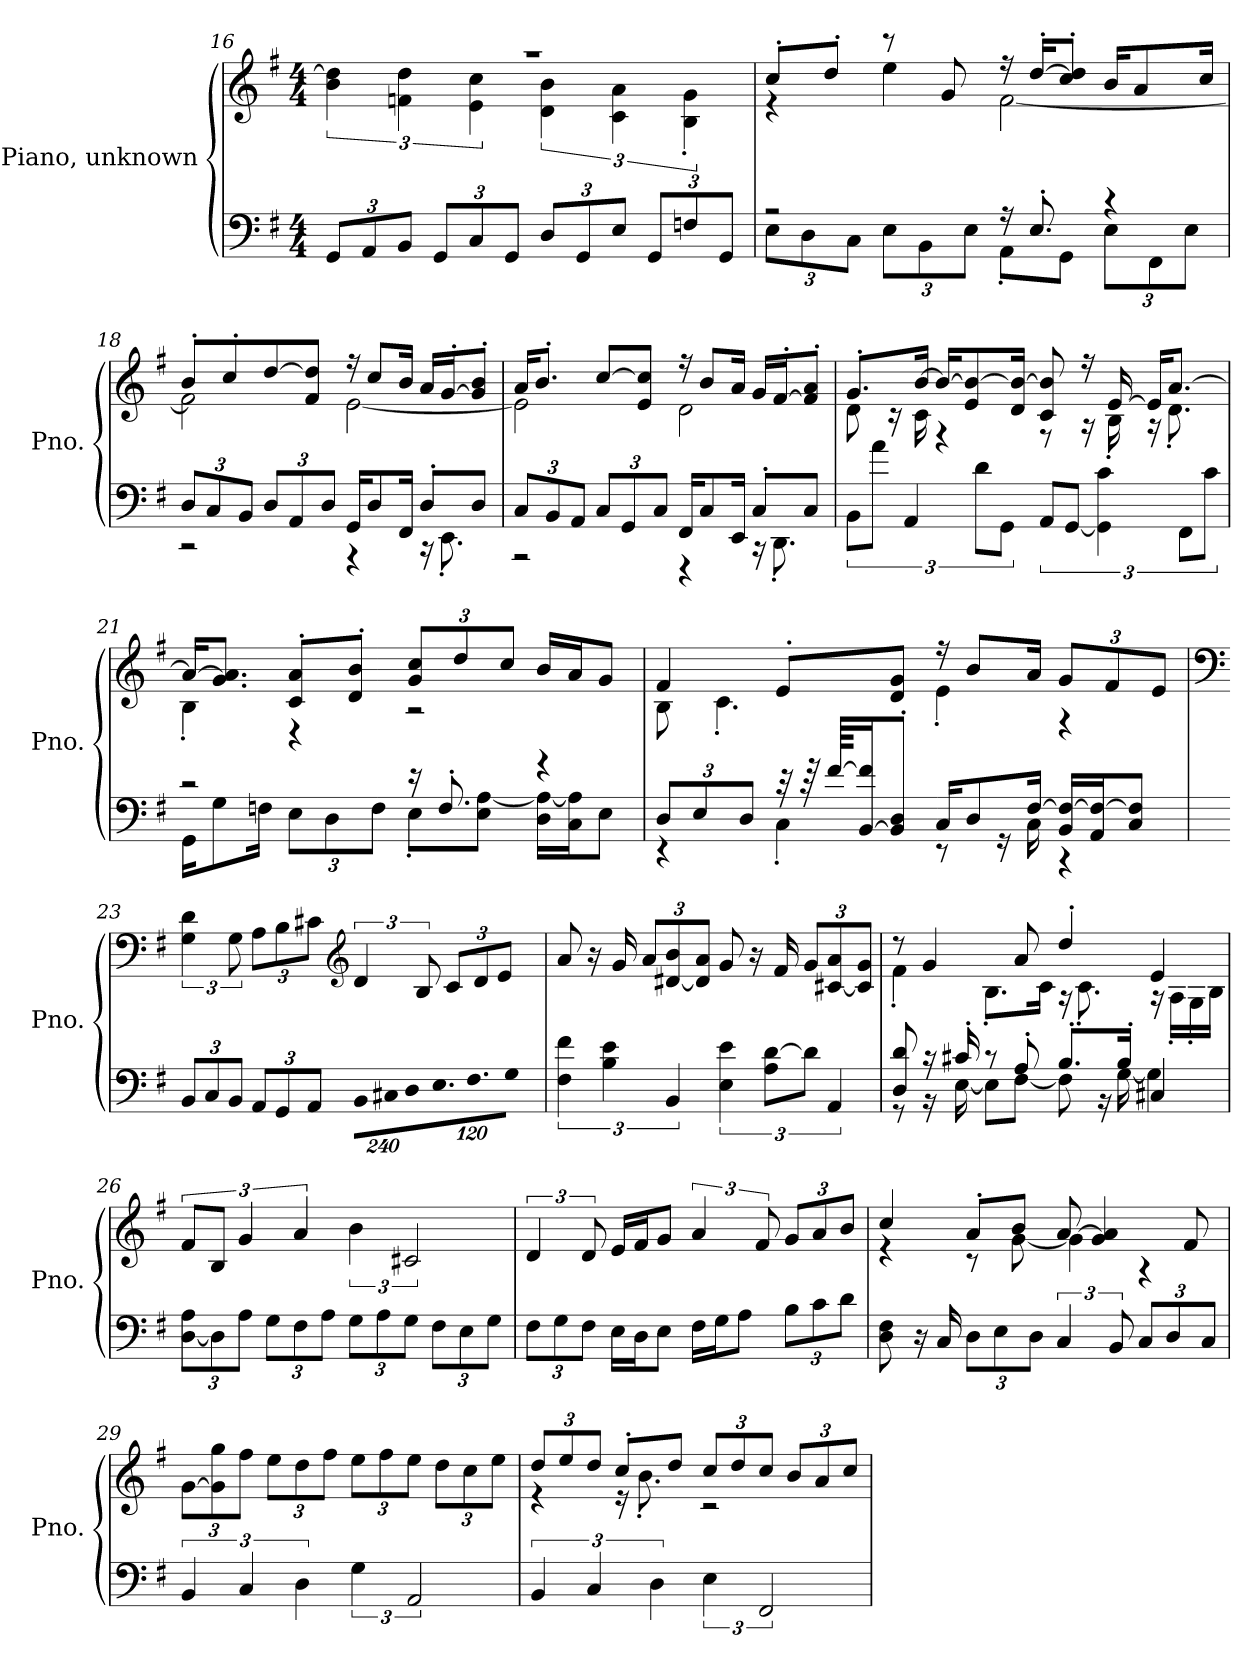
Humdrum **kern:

**kern	**kern
*part1	*part1
*staff2	*staff1
*I"Piano, unknown	*
*I'Pno.	*
!!LO:LB:g=z
*clefF4	*clefG2
*k[f#]	*k[f#]
*M4/4	*M4/4
*Xbrackettup	*
=16	=16
*	*^
12GG/L	1r	6b\ 6dd\]
12AA/	.	.
12BB/J	.	6fn\ 6dd\
12GG/L	.	.
12C/	.	6e\ 6cc\
12GG/J	.	.
12D/L	.	6d\ 6b\
12GG/	.	.
12E/J	.	6c\ 6a\
12GG/L	.	.
12Fn/	.	6B\' 6g\'
12GG/J	.	.
=17	=17	=17
*^	*	*
2r	12E\L	8cc'/L	4r
.	12D\	.	.
.	.	8dd'/J	.
.	12C\J	.	.
.	12E\L	8r	4ee\
.	12BB\	.	.
.	.	8g/	.
.	12E\J	.	.
16r	8AA'\L	16r	[2f#\
8.E'/	.	[16dd'/KL	.
.	8GG\J	8cc/' 8dd/]'J	.
4r	12E\L	16b/KL	.
.	.	8a/	.
.	12FF#\	.	.
.	12E\J	.	.
.	.	16cc/Jk	.
=18	=18	=18	=18
12D/L	2r	8b'/L	2f#\]
12C/	.	.	.
.	.	8cc'/	.
12BB/J	.	.	.
12D/L	.	[8dd/	.
12AA/	.	.	.
.	.	8f#/ 8dd/]J	.
12D/J	.	.	.
16GG/KL	4r	16r	[2e\
8D/	.	8cc/L	.
16FF#/Jk	.	16b/Jk	.
8D'/L	16r	16a/LL	.
.	8.EE'\	[16g'/J	.
8D/J	.	8g/]' 8b/'J	.
!!LO:PB:g=z	!!
=19	=19	=19	=19
12C/L	2r	16a/KL	2e\]
.	.	8.b'/J	.
12BB/	.	.	.
12AA/J	.	.	.
12C/L	.	[8cc/L	.
12GG/	.	.	.
.	.	8e/ 8cc/]J	.
12C/J	.	.	.
16FF#/KL	4r	16r	2d\
8C/	.	8b/L	.
16EE/Jk	.	16a/Jk	.
8C'/L	16r	16g/LL	.
.	8.DD'\	[16f#'/J	.
8C/J	.	8f#/]' 8a/'J	.
*v	*v	*	*
=20	=20	=20
*brackettup	*	*
12BB\L	8.g'/L	8d\
12a\J	.	.
.	.	16r
6AA/	.	.
.	[16b/Jk	16c\
.	16b/KL_	4r
.	8e/ 8b/_	.
12d\L	.	.
12GG\J	.	.
.	16d/ 16b/_Jk	.
12AA/L	8c/ 8b/]	8r
[12GG/J	.	.
.	16r	16r
6GG\] 6c\	.	.
.	[16e/	16B'\
.	16e/KL]	16r
.	[8.a/J	8.d'\
12FF#\L	.	.
12c\J	.	.
=21	=21	=21
*^	*	*
2r	16GG\KL	16a/KL_	4B'\
.	8G\	8.g/ 8.a/]J	.
.	16Fn\Jk	.	.
*	*Xbrackettup	*	*
.	12E\L	8c/' 8a/'L	4r
.	12D\	.	.
.	.	8d/' 8b/'J	.
.	12F\J	.	.
*	*	*Xbrackettup	*
16r	8E'\L	12g/ 12cc/L	2r
8.F'/	.	.	.
.	.	12dd/	.
.	8E\ [8A\J	.	.
.	.	12cc/J	.
4r	16D\ 16A\_LL	16b/LL	.
.	16C\ 16A\]J	16a/J	.
.	8E\J	8g/J	.
!!LO:LB:g=z	!!
=22	=22	=22	=22
12D/L	4r	4f#/	8B\
12E/	.	.	.
.	.	.	4.c'\
12D/J	.	.	.
32r	4C'\	8e'/L	.
64r	.	.	.
[64f#/KKLL	.	.	.
[16BB/ 16f#/]J	.	.	.
8BB/]' 8D/'J	.	8d/ 8g/J	.
16C/KL	8r	16r	4e'\
8D/	.	8b/L	.
.	16r	.	.
[16F#/Jk	16C\	16a/Jk	.
16BB/ 16F#/_LL	4r	12g/L	4r
16AA/ 16F#/_J	.	.	.
.	.	12f#/	.
8C/ 8F#/]J	.	.	.
.	.	12e/J	.
*v	*v	*	*
*	*v	*v
=23	=23
*	*clefF4
*	*brackettup
12BB/L	6G\ 6d\
12C/	.
12BB/J	12G\
*	*Xbrackettup
12AA/L	12A\L
12GG/	12B\
12AA/J	12c#X\J
*	*clefG2
!LO:N:vis=16	!
*	*brackettup
1920%137BB\LL	6d/
!LO:N:vis=16	!
1920%137C#X\	.
!LO:N:vis=16	!
1920%137D\	.
.	12B/
!LO:N:vis=16.	!
960%103E\	.
*	*Xbrackettup
.	12c#/L
!LO:N:vis=16.	!
960%103F#\	.
.	12d/
.	12e/J
!LO:N:vis=16	!
1920%137G\JJ	.
!!LO:LB:g=z
=24	=24
*brackettup	*
6F#\ 6f#\	8a/
.	16r
6B\ 6e\	.
.	16g/
.	12a/L
6BB/	[12d#X/ 12b/
.	12d#/] 12a/J
6E\ 6e\	8g/
.	16r
12A\ [12d\L	.
.	16f#/
12d\J]	12g/L
6AA/	[12c#X/ 12a/
.	12c#/] 12g/J
=25	=25
*^	*^
8D/ 8d/	8r	8r	4f#'\
16r	16r	4g/	.
16c#X'/	[16E\	.	.
8r	8E\L]	.	8.B'\L
8A'/	[8F#\J	8a/	.
.	.	.	16c\Jk
8.B'/L	8F#\]	4dd'/	16r
.	.	.	8.c'\
.	16r	.	.
16B'/Jk	[16G\	.	.
4C#X/	4G\]	4e/	16r
.	.	.	16A'\LL
.	.	.	16G'\
.	.	.	16B\JJ
*v	*v	*	*
*	*v	*v
!!LO:LB:g=z
=26	=26
*Xbrackettup	*brackettup
[12D\ 12A\L	12f#/L
12D\]	12B/J
12A\J	6g/
12G\L	.
12F#\	6a/
12A\J	.
12G\L	6b\
12A\	.
12G\J	3c#X/
12F#\L	.
12E\	.
12G\J	.
=27	=27
12F#\L	6d/
12G\	.
12F#\J	12d/
16E\LL	16e/LL
16D\J	16f#/J
8E\J	8g/J
16F#\LL	6a/
16G\J	.
8A\J	.
.	12f#/
*	*Xbrackettup
12B\L	12g/L
12c\	12a/
12d\J	12b/J
=28	=28
*	*^
8D\ 8F#\	4cc/	4r
16r	.	.
16C/	.	.
12D\L	8a'/L	8r
12E\	.	.
.	8b/J	[8g\
12D\J	.	.
*brackettup	*	*
6C/	[8a/	4g\]
.	4g/ 4a/]	.
12BB/	.	.
*Xbrackettup	*	*
12C/L	.	4r
12D/	.	.
.	8f#/	.
12C/J	.	.
*	*v	*v
!!LO:LB:g=z
=29	=29
*brackettup	*
6BB/	[12g\L
.	12g\] 12gg\
6C/	12ff#\J
.	12ee\L
6D\	12dd\
.	12ff#\J
6G\	12ee\L
.	12ff#\
3AA/	12ee\J
.	12dd\L
.	12cc\
.	12ee\J
=30	=30
*	*^
6BB/	12dd/L	4r
.	12ee/	.
6C/	12dd/J	.
.	8cc'/L	16r
.	.	8.b'\
6D\	.	.
.	8dd/J	.
6E\	12cc/L	2r
.	12dd/	.
3FF#/	12cc/J	.
.	12b/L	.
.	12a/	.
.	12cc/J	.
*	*v	*v
=	=
*-	*-
